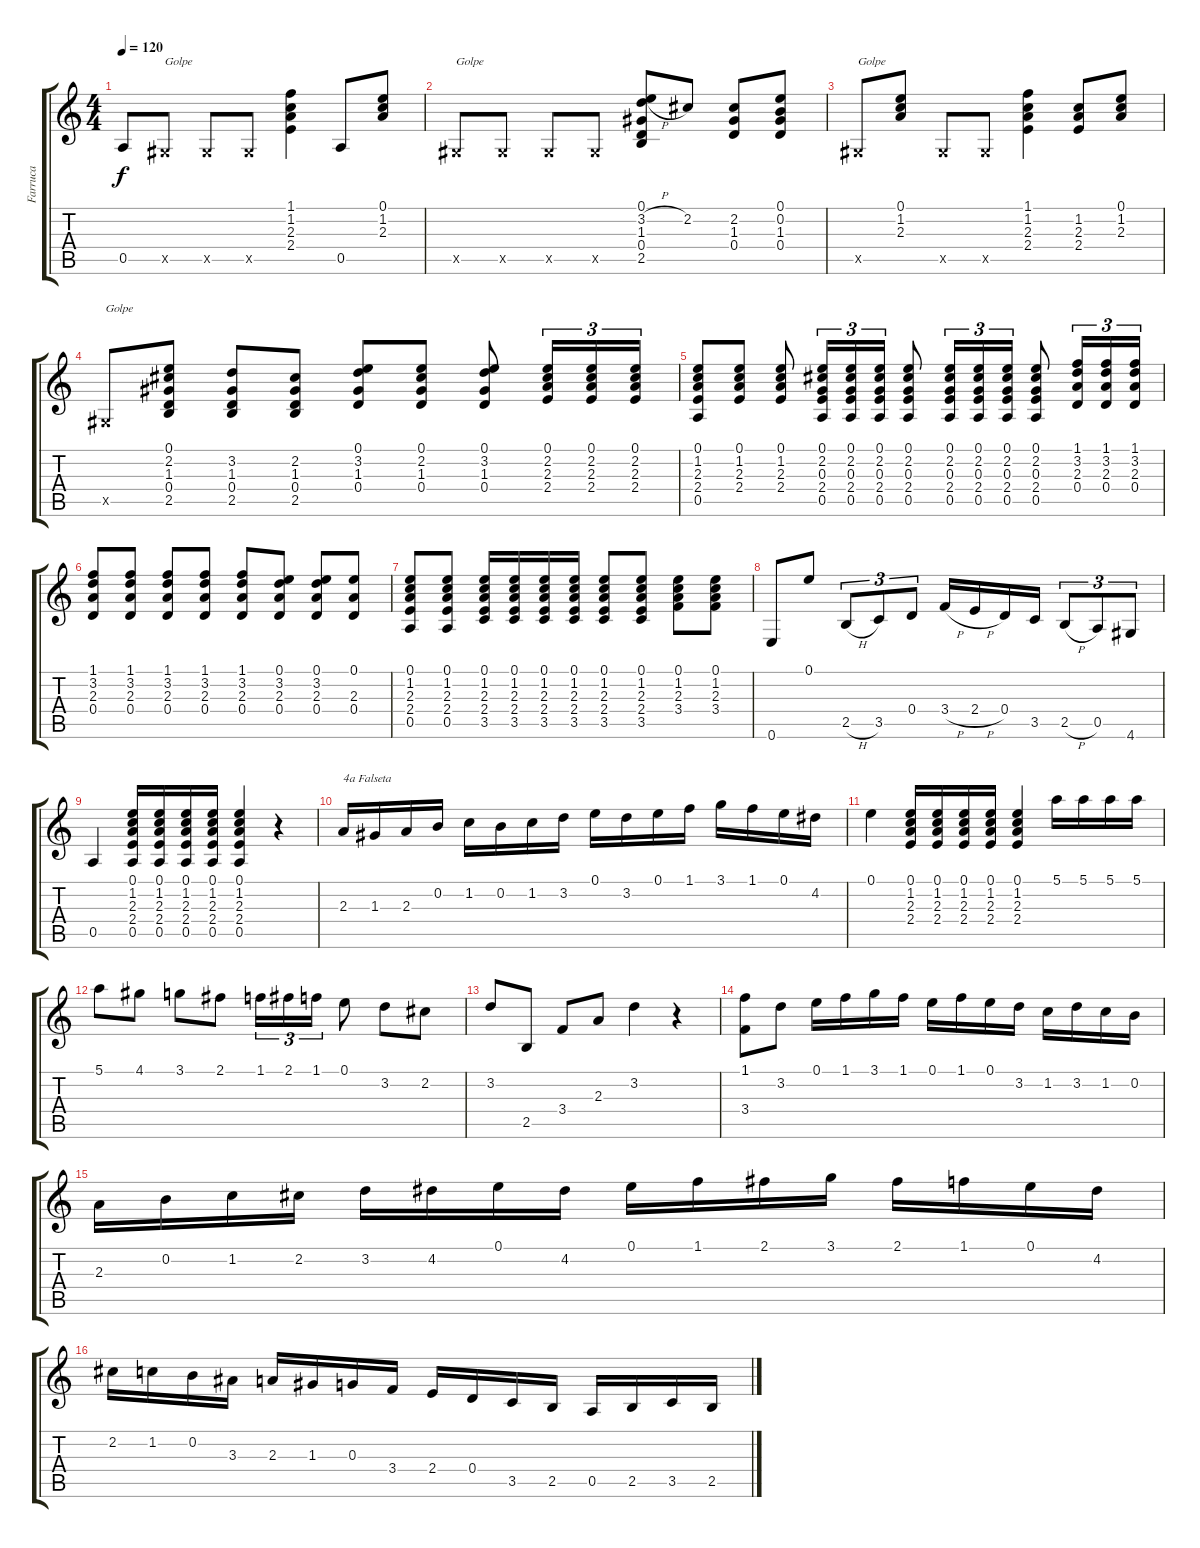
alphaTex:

\track ("Farruca" "Farruca") {instrument acousticguitarnylon}
\staff {score tabs}
\tuning (E4 B3 G3 D3 A2 E2) {hide}
\ts (4 4)
\tempo 120
\clef g2
\ks c
0.5.8{dy f} -1.5{x}.8{txt "Golpe"} -1.5{x}.8 -1.5{x}.8 (1.1 1.2 2.3 2.4).4 0.5.8 (0.1 1.2 2.3).8 |
-1.5{x}.8{txt "Golpe"} -1.5{x}.8 -1.5{x}.8 -1.5{x}.8 (0.1 3.2{h} 1.3 0.4 2.5).8 2.2.8 (2.2 1.3 0.4).8 (0.1 0.2 1.3 0.4).8 |
-1.5{x}.8{txt "Golpe"} (0.1 1.2 2.3).8 -1.5{x}.8 -1.5{x}.8 (1.1 1.2 2.3 2.4).4 (1.2 2.3 2.4).8 (0.1 1.2 2.3).8 |
-1.5{x}.8{txt "Golpe"} (0.1 2.2 1.3 0.4 2.5).8 (3.2 1.3 0.4 2.5).8 (2.2 1.3 0.4 2.5).8 (0.1 3.2 1.3 0.4).8 (0.1 2.2 1.3 0.4).8 (0.1 3.2 1.3 0.4).8 (0.1 2.2 2.3 2.4).16{tu (3 2)} (0.1 2.2 2.3 2.4).16{tu (3 2)} (0.1 2.2 2.3 2.4).16{tu (3 2)} |
(0.1 1.2 2.3 2.4 0.5).8 (0.1 1.2 2.3 2.4).8 (0.1 1.2 2.3 2.4).8 (0.1 2.2 0.3 2.4 0.5).16{tu (3 2)} (0.1 2.2 0.3 2.4 0.5).16{tu (3 2)} (0.1 2.2 0.3 2.4 0.5).16{tu (3 2)} (0.1 2.2 0.3 2.4 0.5).8 (0.1 2.2 0.3 2.4 0.5).16{tu (3 2)} (0.1 2.2 0.3 2.4 0.5).16{tu (3 2)} (0.1 2.2 0.3 2.4 0.5).16{tu (3 2)} (0.1 2.2 0.3 2.4 0.5).8 (1.1 3.2 2.3 0.4).16{tu (3 2)} (1.1 3.2 2.3 0.4).16{tu (3 2)} (1.1 3.2 2.3 0.4).16{tu (3 2)} |
(1.1 3.2 2.3 0.4).8 (1.1 3.2 2.3 0.4).8 (1.1 3.2 2.3 0.4).8 (1.1 3.2 2.3 0.4).8 (1.1 3.2 2.3 0.4).8 (0.1 3.2 2.3 0.4).8 (0.1 3.2 2.3 0.4).8 (0.1 2.3 0.4).8 |
(0.1 1.2 2.3 2.4 0.5).8 (0.1 1.2 2.3 2.4 0.5).8 (0.1 1.2 2.3 2.4 3.5).16 (0.1 1.2 2.3 2.4 3.5).16 (0.1 1.2 2.3 2.4 3.5).16 (0.1 1.2 2.3 2.4 3.5).16 (0.1 1.2 2.3 2.4 3.5).8 (0.1 1.2 2.3 2.4 3.5).8 (0.1 1.2 2.3 3.4).8 (0.1 1.2 2.3 3.4).8 |
0.6.8 0.1.8 2.5{h}.8{tu (3 2)} 3.5.8{tu (3 2)} 0.4.8{tu (3 2)} 3.4{h}.16 2.4{h}.16 0.4.16 3.5.16 2.5{h}.8{tu (3 2)} 0.5.8{tu (3 2)} 4.6.8{tu (3 2)} |
0.5.4 (0.1 1.2 2.3 2.4 0.5).16 (0.1 1.2 2.3 2.4 0.5).16 (0.1 1.2 2.3 2.4 0.5).16 (0.1 1.2 2.3 2.4 0.5).16 (0.1 1.2 2.3 2.4 0.5).4 r.4 |
2.3.16{txt "4a Falseta"} 1.3.16 2.3.16 0.2.16 1.2.16 0.2.16 1.2.16 3.2.16 0.1.16 3.2.16 0.1.16 1.1.16 3.1.16 1.1.16 0.1.16 4.2.16 |
0.1.4 (0.1 1.2 2.3 2.4).16 (0.1 1.2 2.3 2.4).16 (0.1 1.2 2.3 2.4).16 (0.1 1.2 2.3 2.4).16 (0.1 1.2 2.3 2.4).4 5.1.16 5.1.16 5.1.16 5.1.16 |
5.1.8 4.1.8 3.1.8 2.1.8 1.1.16{tu (3 2)} 2.1.16{tu (3 2)} 1.1.16{tu (3 2)} 0.1.8 3.2.8 2.2.8 |
3.2.8 2.5.8 3.4.8 2.3.8 3.2.4 r.4 |
(1.1 3.4).8 3.2.8 0.1.16 1.1.16 3.1.16 1.1.16 0.1.16 1.1.16 0.1.16 3.2.16 1.2.16 3.2.16 1.2.16 0.2.16 |
2.3.16 0.2.16 1.2.16 2.2.16 3.2.16 4.2.16 0.1.16 4.2.16 0.1.16 1.1.16 2.1.16 3.1.16 2.1.16 1.1.16 0.1.16 4.2.16 |
2.2.16 1.2.16 0.2.16 3.3.16 2.3.16 1.3.16 0.3.16 3.4.16 2.4.16 0.4.16 3.5.16 2.5.16 0.5.16 2.5.16 3.5.16 2.5.16
